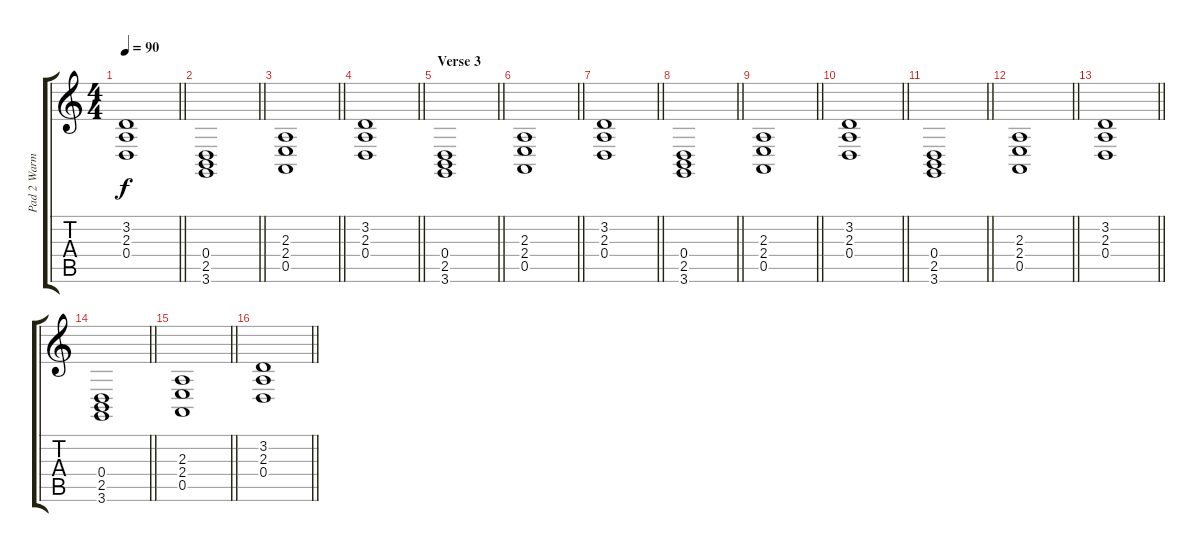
\track ("Pad 2 Warm" "Pad 2 Warm") {instrument pad2warm}
\staff {score tabs}
\tuning (E4 B3 G3 D3 A2 E2) {hide}
\ts (4 4)
\tempo 90
\clef g2
\barLineRight lightlight
\ks c
(3.2 2.3 0.4).1{dy f} |
\barLineRight lightlight
(0.4 2.5 3.6).1 |
\barLineRight lightlight
(2.3 2.4 0.5).1 |
\barLineRight lightlight
(3.2 2.3 0.4).1 |
\section ("" "Verse 3")
\barLineRight lightlight
(0.4 2.5 3.6).1 |
\barLineRight lightlight
(2.3 2.4 0.5).1 |
\barLineRight lightlight
(3.2 2.3 0.4).1 |
\barLineRight lightlight
(0.4 2.5 3.6).1 |
\barLineRight lightlight
(2.3 2.4 0.5).1 |
\barLineRight lightlight
(3.2 2.3 0.4).1 |
\barLineRight lightlight
(0.4 2.5 3.6).1 |
\barLineRight lightlight
(2.3 2.4 0.5).1 |
\barLineRight lightlight
(3.2 2.3 0.4).1 |
\barLineRight lightlight
(0.4 2.5 3.6).1 |
\barLineRight lightlight
(2.3 2.4 0.5).1 |
\barLineRight lightlight
(3.2 2.3 0.4).1
